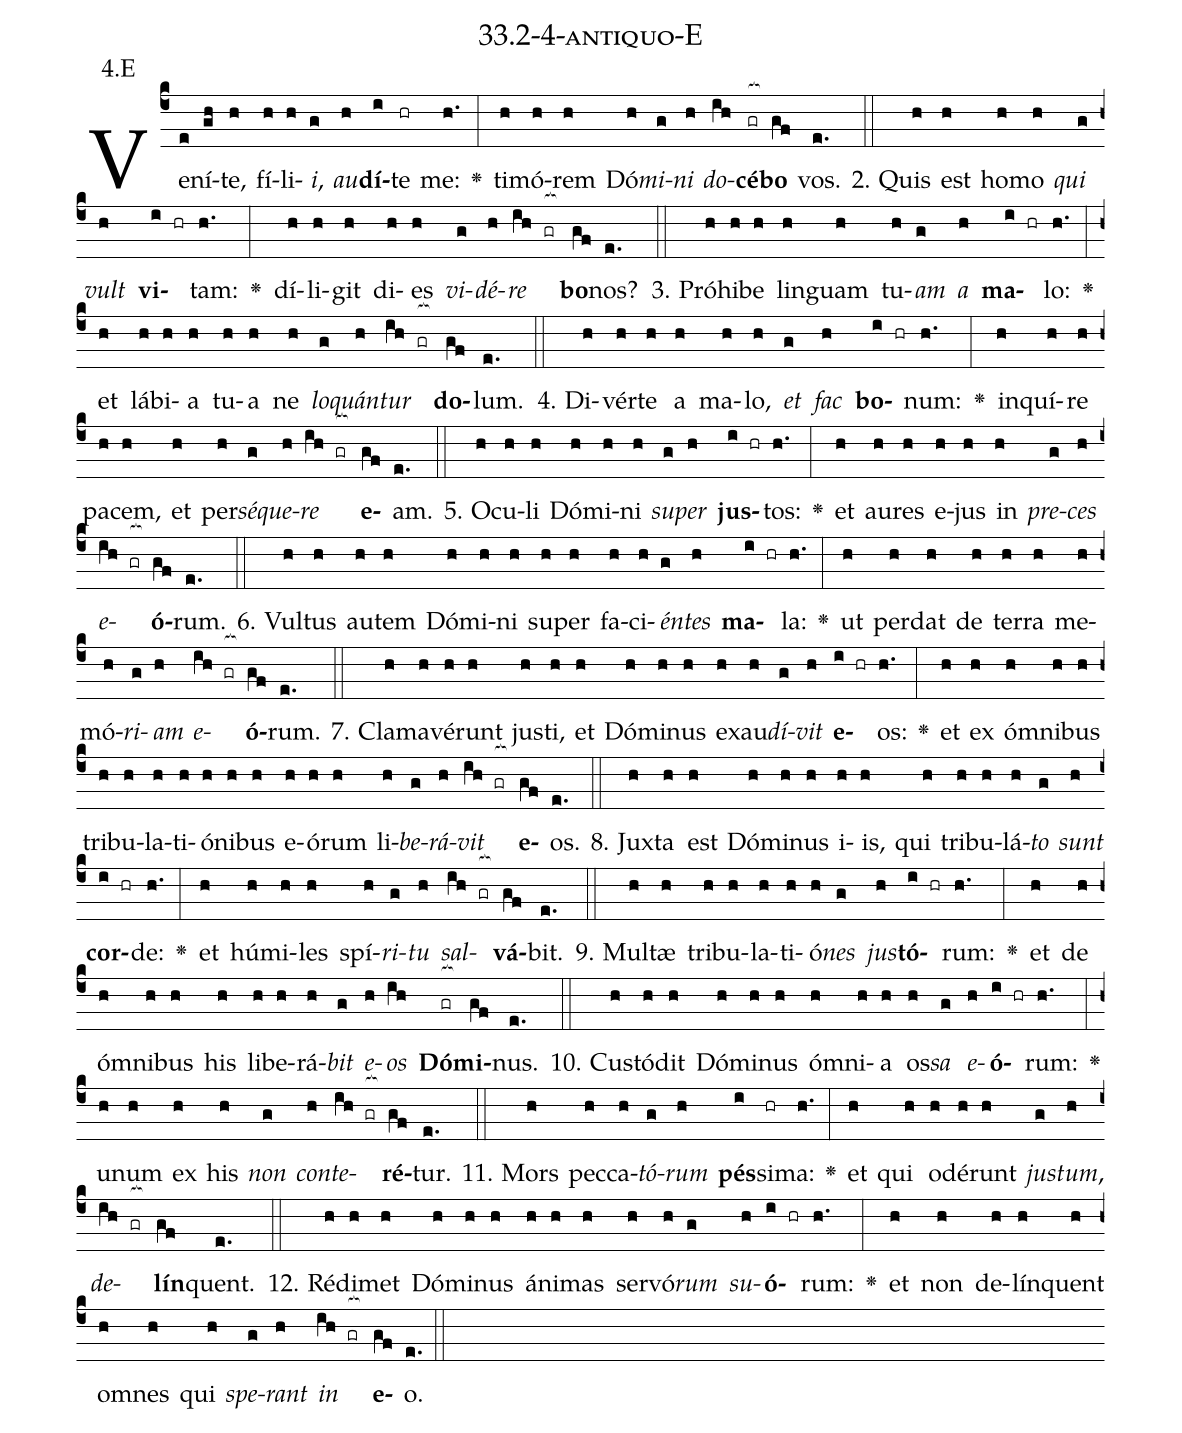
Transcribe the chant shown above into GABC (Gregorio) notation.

name: 33.2-4-antiquo-E;
annotation: 4.E;
%%
(c4)Ve(e)ní(gh)te,(h) fí(h)li(h)<i>i</i>,(g) <i>au</i>(h)<b>dí</b>(i)te(hr) me:(h.) <v>\greheightstar</v>(:) ti(h)mó(h)rem(h) Dó(h)<i>mi</i>(g)<i>ni</i>(h) <i>do</i>(ih)<b>cé</b>(gr[ocb:1{])<b>bo</b>(gf[ocb:0}]) vos.(e.) (::)
2. Quis(h) est(h) ho(h)mo(h) <i>qui</i>(g) <i>vult</i>(h) <b>vi</b>(i hr)tam:(h.) <v>\greheightstar</v>(:) dí(h)li(h)git(h) di(h)es(h) <i>vi</i>(g)<i>dé</i>(h)<i>re</i>(ih gr[ocb:1{]) <b>bo</b>(gf[ocb:0}])nos?(e.) (::)
3. Pró(h)hi(h)be(h) lin(h)guam(h) tu(h)<i>am</i>(g) <i>a</i>(h) <b>ma</b>(i hr)lo:(h.) <v>\greheightstar</v>(:) et(h) lá(h)bi(h)a(h) tu(h)a(h) ne(h) <i>lo</i>(g)<i>quán</i>(h)<i>tur</i>(ih gr[ocb:1{]) <b>do</b>(gf[ocb:0}])lum.(e.) (::)
4. Di(h)vér(h)te(h) a(h) ma(h)lo,(h) <i>et</i>(g) <i>fac</i>(h) <b>bo</b>(i hr)num:(h.) <v>\greheightstar</v>(:) in(h)quí(h)re(h) pa(h)cem,(h) et(h) per(h)<i>sé</i>(g)<i>que</i>(h)<i>re</i>(ih gr[ocb:1{]) <b>e</b>(gf[ocb:0}])am.(e.) (::)
5. O(h)cu(h)li(h) Dó(h)mi(h)ni(h) <i>su</i>(g)<i>per</i>(h) <b>jus</b>(i hr)tos:(h.) <v>\greheightstar</v>(:) et(h) au(h)res(h) e(h)jus(h) in(h) <i>pre</i>(g)<i>ces</i>(h) <i>e</i>(ih gr[ocb:1{])<b>ó</b>(gf[ocb:0}])rum.(e.) (::)
6. Vul(h)tus(h) au(h)tem(h) Dó(h)mi(h)ni(h) su(h)per(h) fa(h)ci(h)<i>én</i>(g)<i>tes</i>(h) <b>ma</b>(i hr)la:(h.) <v>\greheightstar</v>(:) ut(h) per(h)dat(h) de(h) ter(h)ra(h) me(h)mó(h)<i>ri</i>(g)<i>am</i>(h) <i>e</i>(ih gr[ocb:1{])<b>ó</b>(gf[ocb:0}])rum.(e.) (::)
7. Cla(h)ma(h)vé(h)runt(h) jus(h)ti,(h) et(h) Dó(h)mi(h)nus(h) ex(h)au(h)<i>dí</i>(g)<i>vit</i>(h) <b>e</b>(i hr)os:(h.) <v>\greheightstar</v>(:) et(h) ex(h) óm(h)ni(h)bus(h) tri(h)bu(h)la(h)ti(h)ó(h)ni(h)bus(h) e(h)ó(h)rum(h) li(h)<i>be</i>(g)<i>rá</i>(h)<i>vit</i>(ih gr[ocb:1{]) <b>e</b>(gf[ocb:0}])os.(e.) (::)
8. Jux(h)ta(h) est(h) Dó(h)mi(h)nus(h) i(h)is,(h) qui(h) tri(h)bu(h)lá(h)<i>to</i>(g) <i>sunt</i>(h) <b>cor</b>(i hr)de:(h.) <v>\greheightstar</v>(:) et(h) hú(h)mi(h)les(h) spí(h)<i>ri</i>(g)<i>tu</i>(h) <i>sal</i>(ih gr[ocb:1{])<b>vá</b>(gf[ocb:0}])bit.(e.) (::)
9. Mul(h)tæ(h) tri(h)bu(h)la(h)ti(h)ó(h)<i>nes</i>(g) <i>jus</i>(h)<b>tó</b>(i hr)rum:(h.) <v>\greheightstar</v>(:) et(h) de(h) óm(h)ni(h)bus(h) his(h) li(h)be(h)rá(h)<i>bit</i>(g) <i>e</i>(h)<i>os</i>(ih) <b>Dó</b>(gr[ocb:1{])<b>mi</b>(gf[ocb:0}])nus.(e.) (::)
10. Cus(h)tó(h)dit(h) Dó(h)mi(h)nus(h) óm(h)ni(h)a(h) os(h)<i>sa</i>(g) <i>e</i>(h)<b>ó</b>(i hr)rum:(h.) <v>\greheightstar</v>(:) u(h)num(h) ex(h) his(h) <i>non</i>(g) <i>con</i>(h)<i>te</i>(ih gr[ocb:1{])<b>ré</b>(gf[ocb:0}])tur.(e.) (::)
11. Mors(h) pec(h)ca(h)<i>tó</i>(g)<i>rum</i>(h) <b>pés</b>(i)si(hr)ma:(h.) <v>\greheightstar</v>(:) et(h) qui(h) o(h)dé(h)runt(h) <i>jus</i>(g)<i>tum</i>,(h) <i>de</i>(ih gr[ocb:1{])<b>lín</b>(gf[ocb:0}])quent.(e.) (::)
12. Réd(h)i(h)met(h) Dó(h)mi(h)nus(h) á(h)ni(h)mas(h) ser(h)vó(h)<i>rum</i>(g) <i>su</i>(h)<b>ó</b>(i hr)rum:(h.) <v>\greheightstar</v>(:) et(h) non(h) de(h)lín(h)quent(h) om(h)nes(h) qui(h) <i>spe</i>(g)<i>rant</i>(h) <i>in</i>(ih gr[ocb:1{]) <b>e</b>(gf[ocb:0}])o.(e.) (::)
